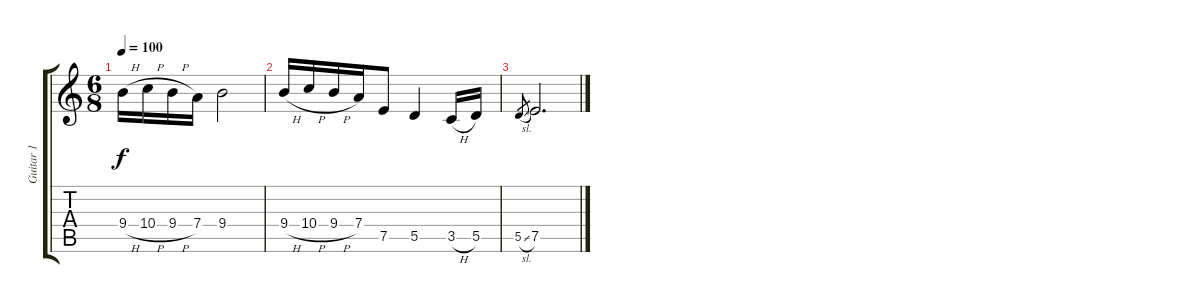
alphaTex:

\track ("Guitar 1" "Guitar 1") {instrument distortionguitar}
\staff {score tabs}
\tuning (E4 B3 G3 D3 A2 E2) {hide}
\ts (6 8)
\tempo 100
\clef g2
\ks c
9.4{h}.16{dy f} 10.4{h}.16 9.4{h}.16 7.4.16 9.4.2 |
9.4{h}.16 10.4{h}.16 9.4{h}.16 7.4.16 7.5.8 5.5.4 3.5{h}.16 5.5.16 |
5.5{sl}.8{gr} 7.5.2{d}
